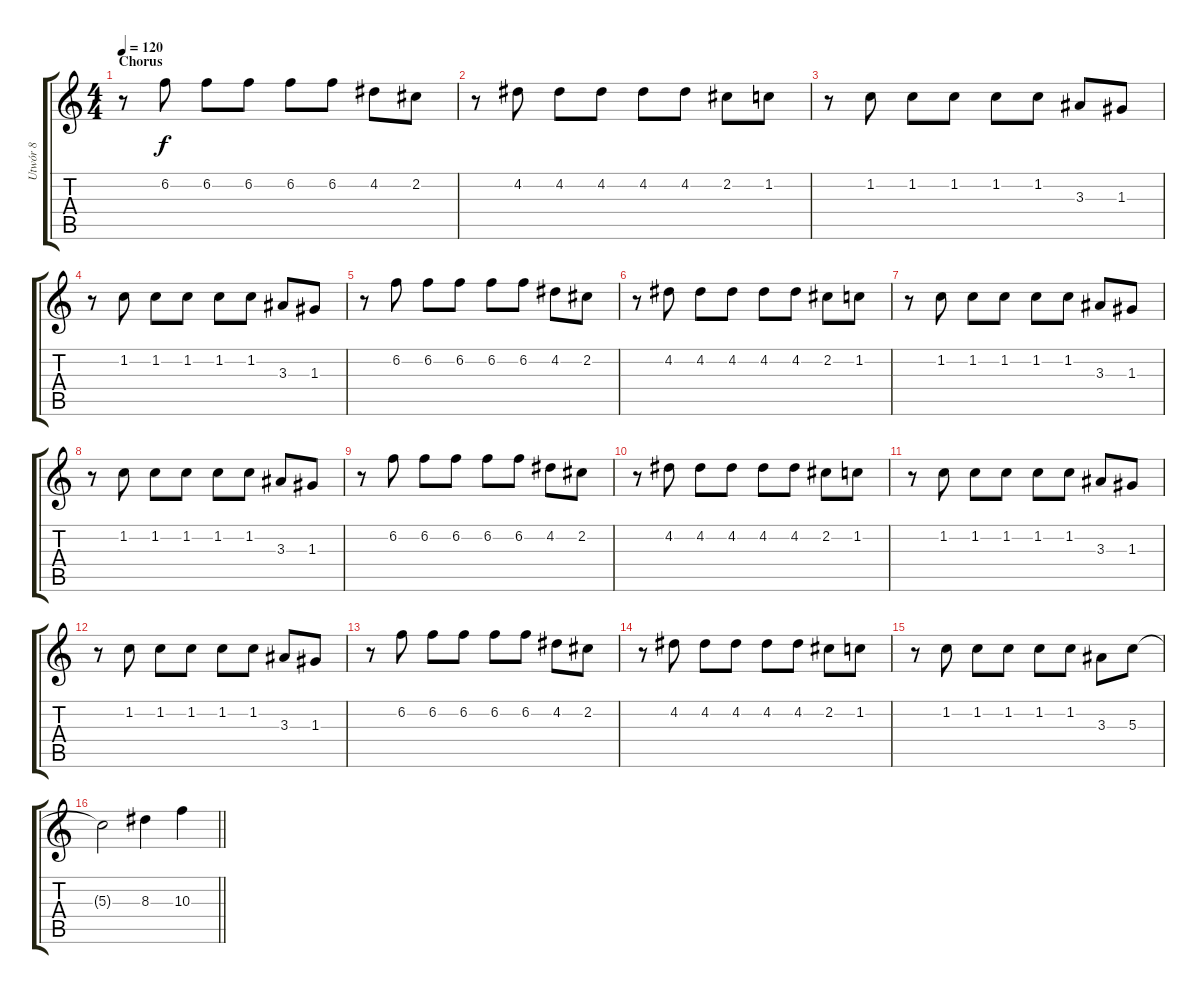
\track ("Utwór 8" "Utwór 8") {instrument overdrivenguitar}
\staff {score tabs}
\tuning (E4 B3 G3 D3 A2 E2) {hide}
\ts (4 4)
\section ("" "Chorus")
\tempo 120
\clef g2
\ks c
r.8{dy f} 6.2.8 6.2.8 6.2.8 6.2.8 6.2.8 4.2.8 2.2.8 |
r.8 4.2.8 4.2.8 4.2.8 4.2.8 4.2.8 2.2.8 1.2.8 |
r.8 1.2.8 1.2.8 1.2.8 1.2.8 1.2.8 3.3.8 1.3.8 |
r.8 1.2.8 1.2.8 1.2.8 1.2.8 1.2.8 3.3.8 1.3.8 |
r.8 6.2.8 6.2.8 6.2.8 6.2.8 6.2.8 4.2.8 2.2.8 |
r.8 4.2.8 4.2.8 4.2.8 4.2.8 4.2.8 2.2.8 1.2.8 |
r.8 1.2.8 1.2.8 1.2.8 1.2.8 1.2.8 3.3.8 1.3.8 |
r.8 1.2.8 1.2.8 1.2.8 1.2.8 1.2.8 3.3.8 1.3.8 |
r.8 6.2.8 6.2.8 6.2.8 6.2.8 6.2.8 4.2.8 2.2.8 |
r.8 4.2.8 4.2.8 4.2.8 4.2.8 4.2.8 2.2.8 1.2.8 |
r.8 1.2.8 1.2.8 1.2.8 1.2.8 1.2.8 3.3.8 1.3.8 |
r.8 1.2.8 1.2.8 1.2.8 1.2.8 1.2.8 3.3.8 1.3.8 |
r.8 6.2.8 6.2.8 6.2.8 6.2.8 6.2.8 4.2.8 2.2.8 |
r.8 4.2.8 4.2.8 4.2.8 4.2.8 4.2.8 2.2.8 1.2.8 |
r.8 1.2.8 1.2.8 1.2.8 1.2.8 1.2.8 3.3.8 5.3.8 |
\barLineRight lightlight
5.3{t}.2 8.3.4 10.3.4
